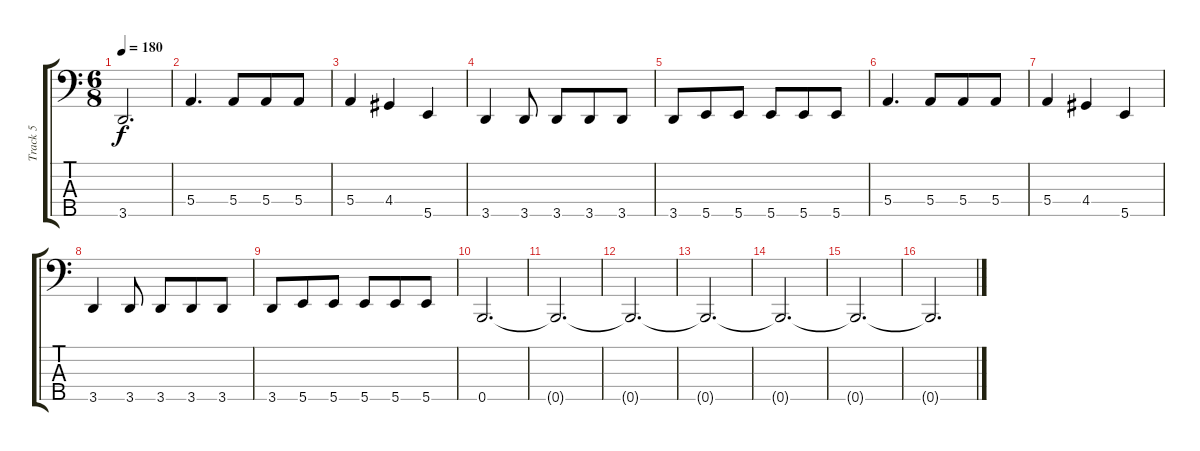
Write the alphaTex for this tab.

\track ("Track 5" "Track 5") {instrument electricbassfinger}
\staff {score tabs}
\tuning (G2 D2 A1 E1 B0) {hide}
\ts (6 8)
\tempo 180
\clef f4
\ks c
3.5.2{d dy f} |
5.4.4{d} 5.4.8 5.4.8 5.4.8 |
5.4.4 4.4.4 5.5.4 |
3.5.4 3.5.8 3.5.8 3.5.8 3.5.8 |
3.5.8 5.5.8 5.5.8 5.5.8 5.5.8 5.5.8 |
5.4.4{d} 5.4.8 5.4.8 5.4.8 |
5.4.4 4.4.4 5.5.4 |
3.5.4 3.5.8 3.5.8 3.5.8 3.5.8 |
3.5.8 5.5.8 5.5.8 5.5.8 5.5.8 5.5.8 |
0.5.2{d} |
0.5{t}.2{d} |
0.5{t}.2{d} |
0.5{t}.2{d} |
0.5{t}.2{d} |
0.5{t}.2{d} |
0.5{t}.2{d}
